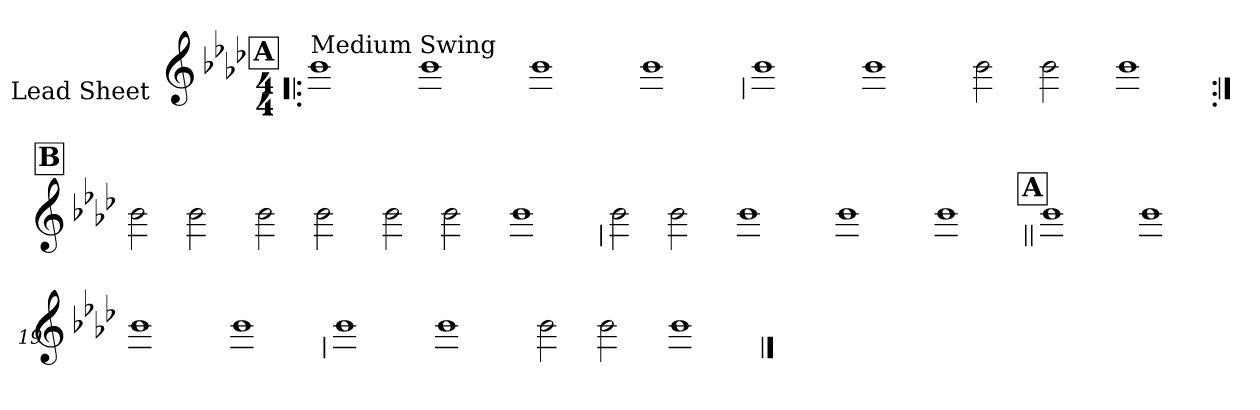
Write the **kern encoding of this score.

**kern
*part1
*staff1
*I"Lead Sheet
*stria0
*clefG2
*k[b-e-a-d-]
*A-:
*M4/4
!!LO:REH:place=s1:a:t=A
=1!|:
!LO:TX:a:t=Medium Swing
1b-
=2-
1b-
=3-
1b-
=4-
1b-
!!LO:LB:g=z
=5
1b-
=6-
1b-
=7-
2b-
2b-
=8-
1b-
!!LO:LB:g=z
!!LO:REH:place=s1:a:t=B
=9:|!
2b-
2b-
=10-
2b-
2b-
=11-
2b-
2b-
=12-
1b-
!!LO:LB:g=z
=13
2b-
2b-
=14-
1b-
=15-
1b-
=16-
1b-
!!LO:LB:g=z
!!LO:REH:place=s1:a:t=A
=17||
1b-
=18-
1b-
=19-
1b-
=20-
1b-
!!LO:LB:g=z
=21
1b-
=22-
1b-
=23-
2b-
2b-
=24-
1b-
==
*-
